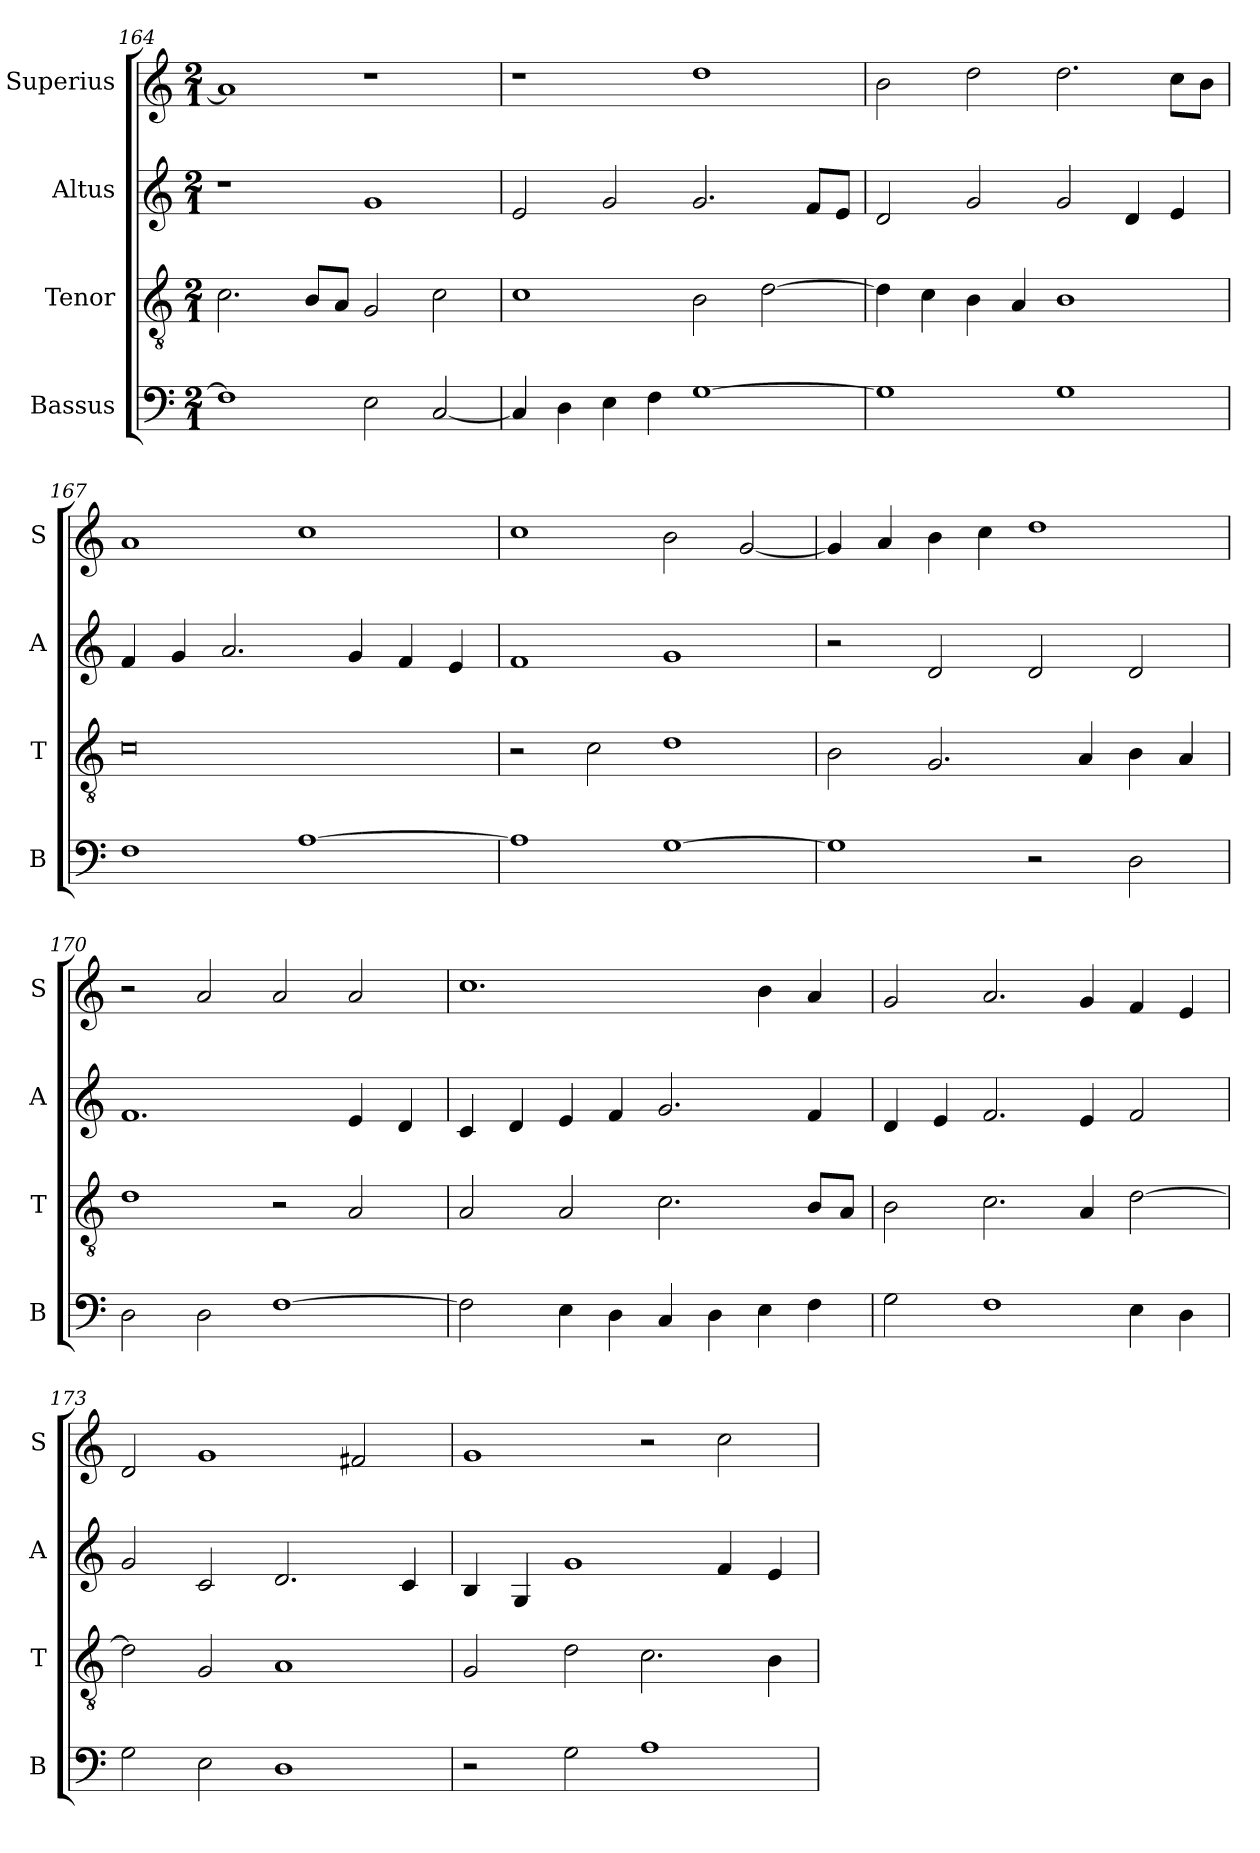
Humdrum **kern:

**kern	**kern	**kern	**kern
*part4	*part3	*part2	*part1
*staff4	*staff3	*staff2	*staff1
*I"Bassus	*I"Tenor	*I"Altus	*I"Superius
*I'B	*I'T	*I'A	*I'S
*clefF4	*clefGv2	*clefG2	*clefG2
*k[]	*k[]	*k[]	*k[]
*C:	*C:	*C:	*C:
*M2/1	*M2/1	*M2/1	*M2/1
=164	=164	=164	=164
1F]	2.c	1r	1a]
.	8BL	.	.
.	8AJ	.	.
2E	2G	1g	1r
[2C	2c	.	.
=165	=165	=165	=165
4C]	1c	2e	1r
4D	.	.	.
4E	.	2g	.
4F	.	.	.
[1G	2B	2.g	1dd
.	[2d	.	.
.	.	8fL	.
.	.	8eJ	.
=166	=166	=166	=166
1G]	4d]	2d	2b
.	4c	.	.
.	4B	2g	2dd
.	4A	.	.
1G	1B	2g	2.dd
.	.	4d	.
.	.	4e	8ccL
.	.	.	8bJ
=167	=167	=167	=167
1F	0c	4f	1a
.	.	4g	.
.	.	2.a	.
[1A	.	.	1cc
.	.	4g	.
.	.	4f	.
.	.	4e	.
=168	=168	=168	=168
1A]	2r	1f	1cc
.	2c	.	.
[1G	1d	1g	2b
.	.	.	[2g
=169	=169	=169	=169
1G]	2B	2r	4g]
.	.	.	4a
.	2.G	2d	4b
.	.	.	4cc
2r	.	2d	1dd
.	4A	.	.
2D	4B	2d	.
.	4A	.	.
=170	=170	=170	=170
2D	1d	1.f	2r
2D	.	.	2a
[1F	2r	.	2a
.	2A	4e	2a
.	.	4d	.
=171	=171	=171	=171
2F]	2A	4c	1.cc
.	.	4d	.
4E	2A	4e	.
4D	.	4f	.
4C	2.c	2.g	.
4D	.	.	.
4E	.	.	4b
4F	8BL	4f	4a
.	8AJ	.	.
=172	=172	=172	=172
2G	2B	4d	2g
.	.	4e	.
1F	2.c	2.f	2.a
.	4A	4e	4g
4E	[2d	2f	4f
4D	.	.	4e
=173	=173	=173	=173
2G	2d]	2g	2d
2E	2G	2c	1g
1D	1A	2.d	.
.	.	.	2f#X
.	.	4c	.
=174	=174	=174	=174
2r	2G	4B	1g
.	.	4G	.
2G	2d	1g	.
1A	2.c	.	2r
.	.	4f	2cc
.	4B	4e	.
=	=	=	=
*-	*-	*-	*-
